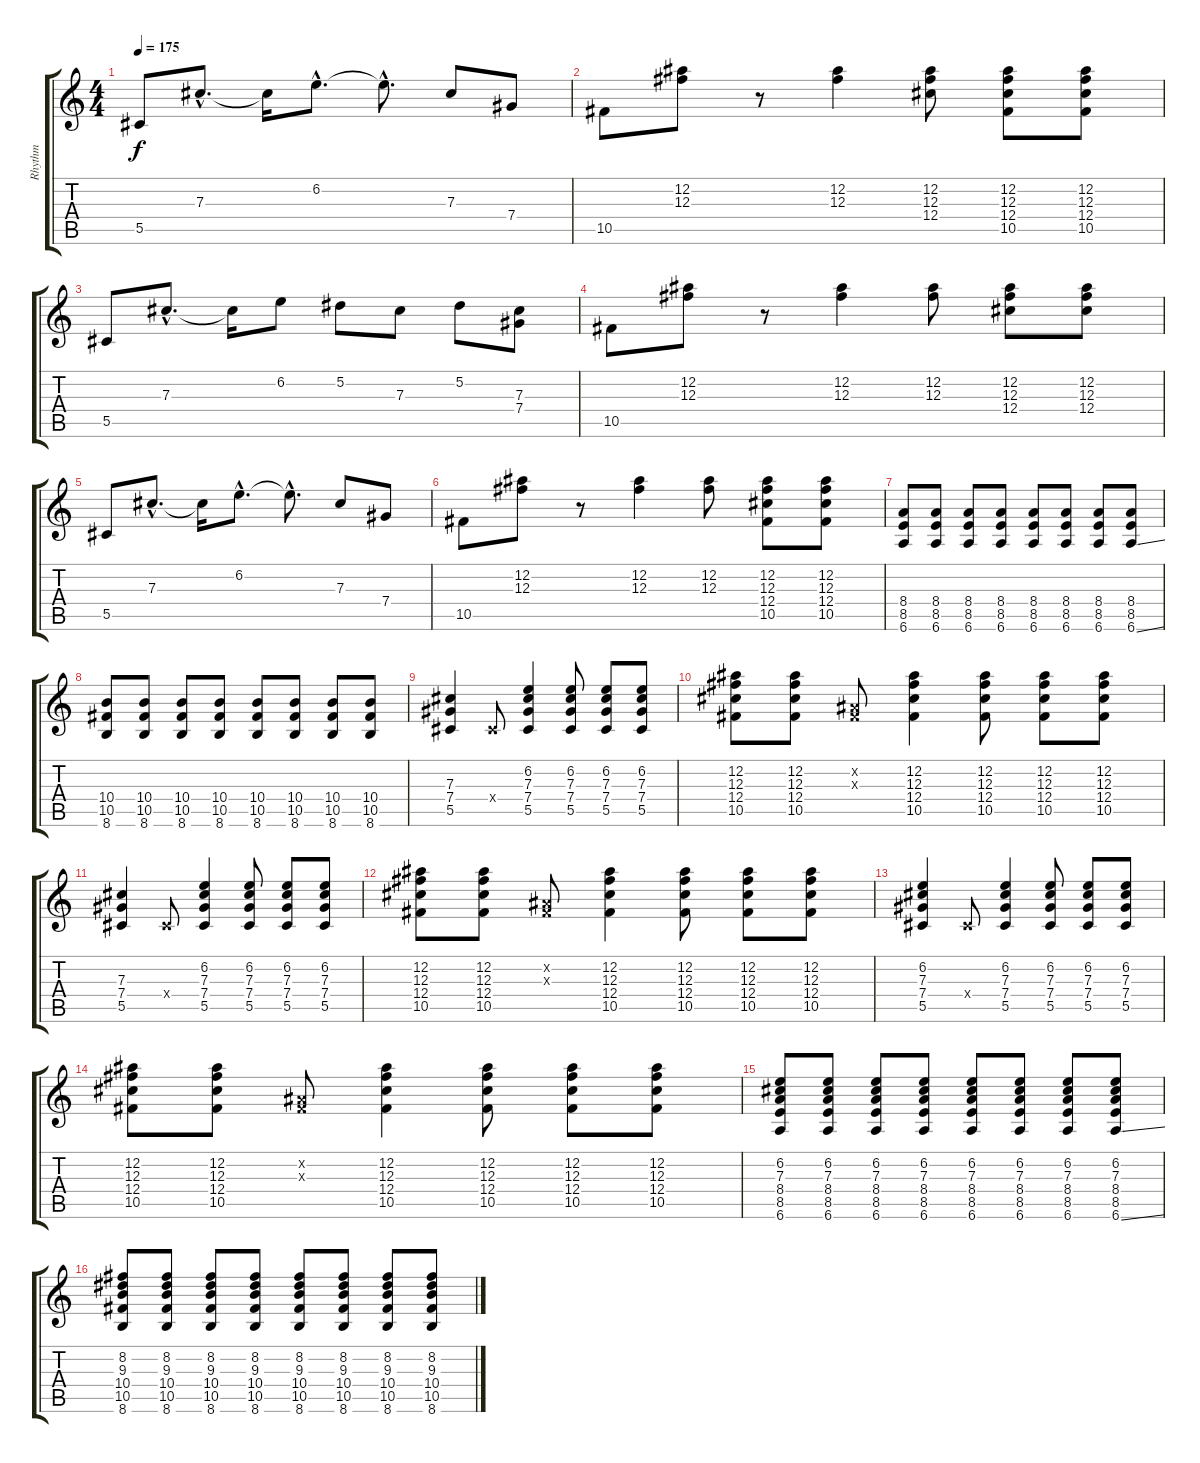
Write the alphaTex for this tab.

\track ("Rhythm" "Rhythm") {instrument distortionguitar}
\staff {score tabs}
\tuning (Eb4 Bb3 Gb3 Db3 Ab2 Eb2) {hide}
\ts (4 4)
\tempo 175
\clef g2
\ks c
5.5.8{dy f instrument distortionguitar} 7.3{hac}.8{d} 7.3{t}.16 6.2{hac}.8{d} 6.2{hac t}.8{d} 7.3.8 7.4.8 |
10.5.8 (12.2 12.3).8 r.8 (12.2 12.3).4 (12.2 12.3 12.4).8 (12.2 12.3 12.4 10.5).8 (12.2 12.3 12.4 10.5).8 |
5.5.8 7.3{hac}.8{d} 7.3{t}.16 6.2.8 5.2.8 7.3.8 5.2.8 (7.3 7.4).8 |
10.5.8 (12.2 12.3).8 r.8 (12.2 12.3).4 (12.2 12.3).8 (12.2 12.3 12.4).8 (12.2 12.3 12.4).8 |
5.5.8 7.3{hac}.8{d} 7.3{t}.16 6.2{hac}.8{d} 6.2{hac t}.8{d} 7.3.8 7.4.8 |
10.5.8 (12.2 12.3).8 r.8 (12.2 12.3).4 (12.2 12.3).8 (12.2 12.3 12.4 10.5).8 (12.2 12.3 12.4 10.5).8 |
(8.4 8.5 6.6).8 (8.4 8.5 6.6).8 (8.4 8.5 6.6).8 (8.4 8.5 6.6).8 (8.4 8.5 6.6).8 (8.4 8.5 6.6).8 (8.4 8.5 6.6).8 (8.4 8.5 6.6{ss}).8 |
(10.4 10.5 8.6).8 (10.4 10.5 8.6).8 (10.4 10.5 8.6).8 (10.4 10.5 8.6).8 (10.4 10.5 8.6).8 (10.4 10.5 8.6).8 (10.4 10.5 8.6).8 (10.4 10.5 8.6).8 |
(7.3 7.4 5.5).4 0.4{x}.8 (6.2 7.3 7.4 5.5).4 (6.2 7.3 7.4 5.5).8 (6.2 7.3 7.4 5.5).8 (6.2 7.3 7.4 5.5).8 |
(12.2 12.3 12.4 10.5).8 (12.2 12.3 12.4 10.5).8 (0.2{x} 0.3{x}).8 (12.2 12.3 12.4 10.5).4 (12.2 12.3 12.4 10.5).8 (12.2 12.3 12.4 10.5).8 (12.2 12.3 12.4 10.5).8 |
(7.3 7.4 5.5).4 0.4{x}.8 (6.2 7.3 7.4 5.5).4 (6.2 7.3 7.4 5.5).8 (6.2 7.3 7.4 5.5).8 (6.2 7.3 7.4 5.5).8 |
(12.2 12.3 12.4 10.5).8 (12.2 12.3 12.4 10.5).8 (0.2{x} 0.3{x}).8 (12.2 12.3 12.4 10.5).4 (12.2 12.3 12.4 10.5).8 (12.2 12.3 12.4 10.5).8 (12.2 12.3 12.4 10.5).8 |
(6.2 7.3 7.4 5.5).4 0.4{x}.8 (6.2 7.3 7.4 5.5).4 (6.2 7.3 7.4 5.5).8 (6.2 7.3 7.4 5.5).8 (6.2 7.3 7.4 5.5).8 |
(12.2 12.3 12.4 10.5).8 (12.2 12.3 12.4 10.5).8 (0.2{x} 0.3{x}).8 (12.2 12.3 12.4 10.5).4 (12.2 12.3 12.4 10.5).8 (12.2 12.3 12.4 10.5).8 (12.2 12.3 12.4 10.5).8 |
(6.2 7.3 8.4 8.5 6.6).8 (6.2 7.3 8.4 8.5 6.6).8 (6.2 7.3 8.4 8.5 6.6).8 (6.2 7.3 8.4 8.5 6.6).8 (6.2 7.3 8.4 8.5 6.6).8 (6.2 7.3 8.4 8.5 6.6).8 (6.2 7.3 8.4 8.5 6.6).8 (6.2 7.3 8.4 8.5 6.6{ss}).8 |
(8.2 9.3 10.4 10.5 8.6).8 (8.2 9.3 10.4 10.5 8.6).8 (8.2 9.3 10.4 10.5 8.6).8 (8.2 9.3 10.4 10.5 8.6).8 (8.2 9.3 10.4 10.5 8.6).8 (8.2 9.3 10.4 10.5 8.6).8 (8.2 9.3 10.4 10.5 8.6).8 (8.2 9.3 10.4 10.5 8.6{ss}).8
